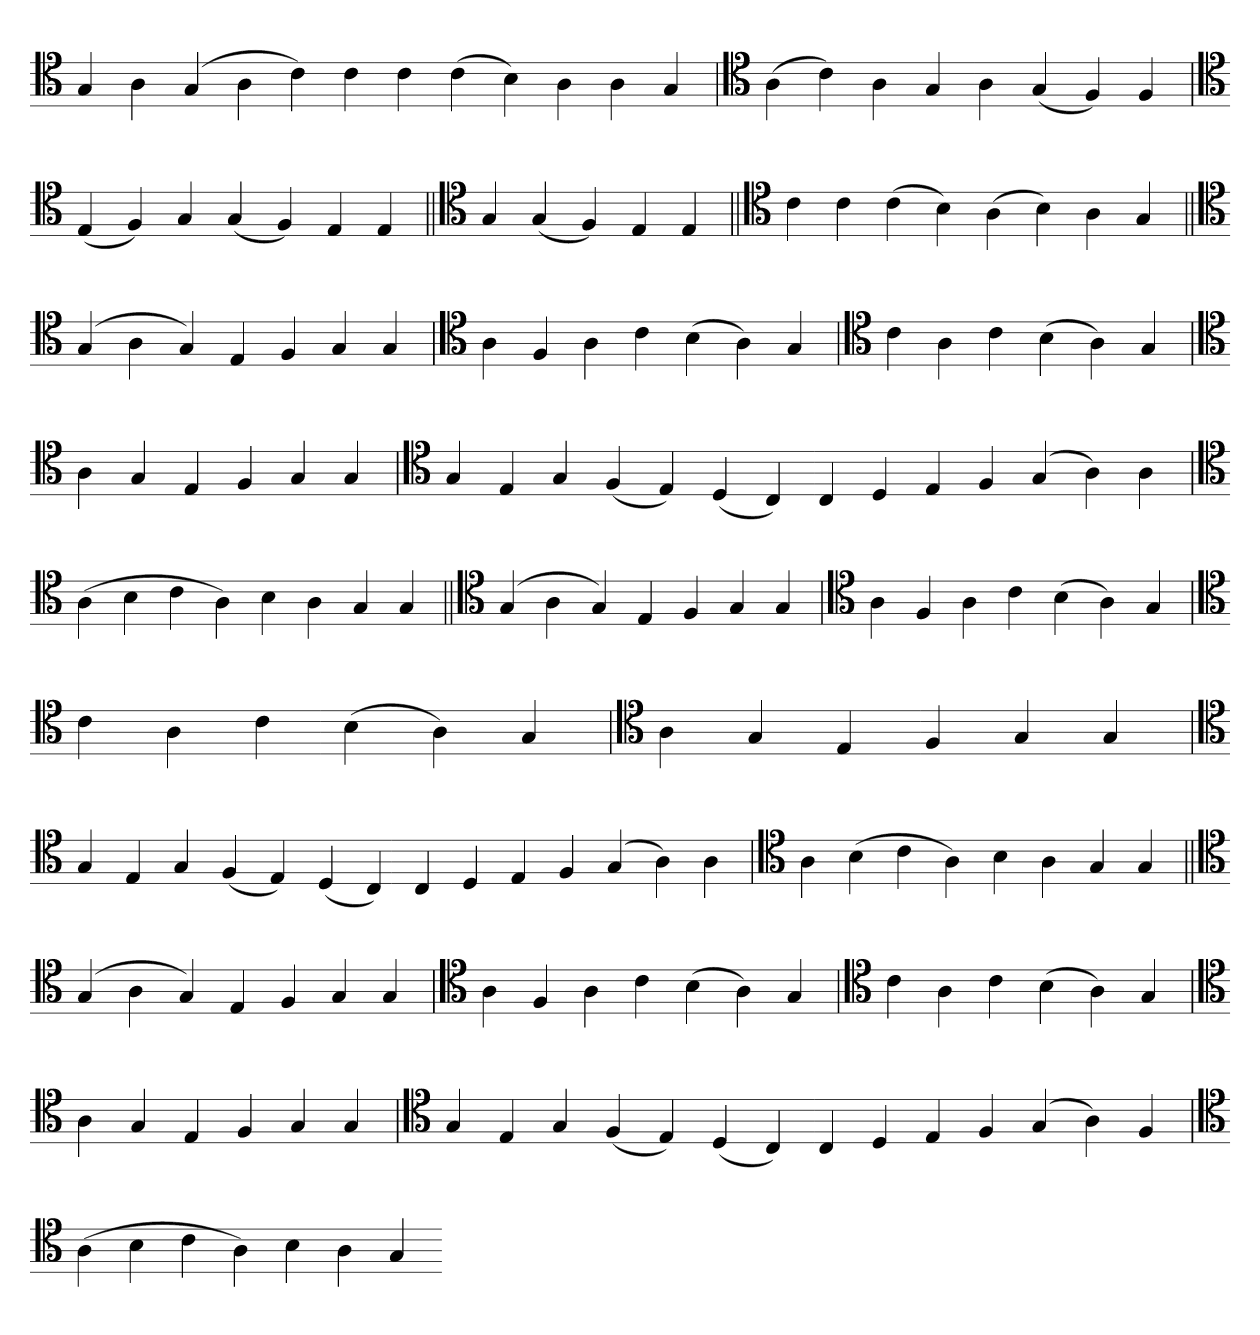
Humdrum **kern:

**kern
*part1
*staff1
*clefC4
=
4G
4A
(4G
4A
4c)
4c
4c
(4c
4B)
4A
4A
4G
='
*clefC4
(4A
4c)
4A
4G
4A
(4G
4F)
4F
=`
*clefC4
(4E
4F)
4G
(4G
4F)
4E
4E
=||
*clefC4
4G
(4G
4F)
4E
4E
=||
*clefC4
4c
4c
(4c
4B)
(4A
4B)
4A
4G
=||
*clefC4
(4G
4A
4G)
4E
4F
4G
4G
=`
*clefC4
4A
4F
4A
4c
(4B
4A)
4G
='
*clefC4
4c
4A
4c
(4B
4A)
4G
=`
*clefC4
4A
4G
4E
4F
4G
4G
=
*clefC4
4G
4E
4G
(4F
4E)
(4D
4C)
4C
4D
4E
4F
(4G
4A)
4A
=`
*clefC4
(4A
4B
4c
4A)
4B
4A
4G
4G
=||
*clefC4
(4G
4A
4G)
4E
4F
4G
4G
=`
*clefC4
4A
4F
4A
4c
(4B
4A)
4G
='
*clefC4
4c
4A
4c
(4B
4A)
4G
=`
*clefC4
4A
4G
4E
4F
4G
4G
=
*clefC4
4G
4E
4G
(4F
4E)
(4D
4C)
4C
4D
4E
4F
(4G
4A)
4A
=`
*clefC4
4A
(4B
4c
4A)
4B
4A
4G
4G
=||
*clefC4
(4G
4A
4G)
4E
4F
4G
4G
=`
*clefC4
4A
4F
4A
4c
(4B
4A)
4G
='
*clefC4
4c
4A
4c
(4B
4A)
4G
=`
*clefC4
4A
4G
4E
4F
4G
4G
=
*clefC4
4G
4E
4G
(4F
4E)
(4D
4C)
4C
4D
4E
4F
(4G
4A)
4F
=`
*clefC4
(4A
4B
4c
4A)
4B
4A
4G
=-
*-
